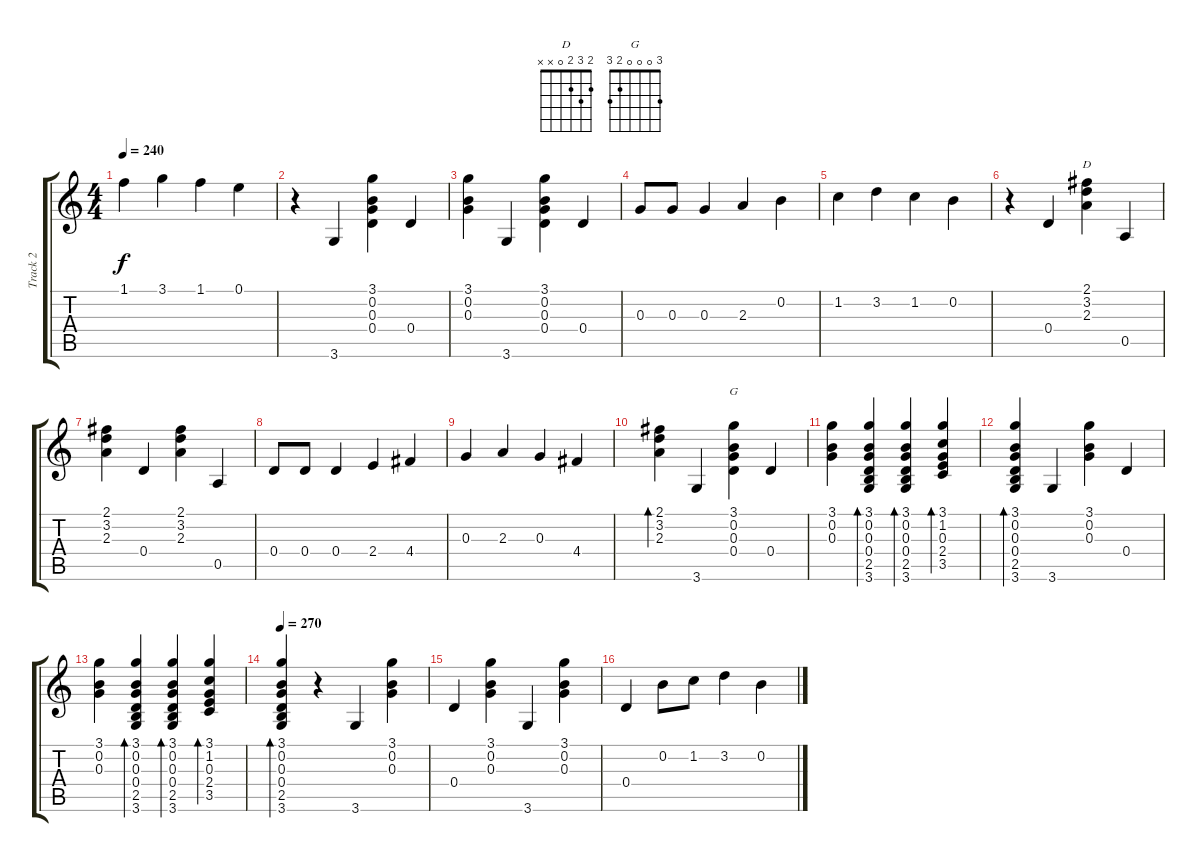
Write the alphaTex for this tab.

\track ("Track 2" "Track 2") {instrument acousticguitarsteel}
\staff {score tabs}
\tuning (E4 B3 G3 D3 A2 E2) {hide}
\chord ("D" 2 3 2 0 x x)
\chord ("G" 3 0 0 0 2 3)
\ts (4 4)
\tempo 240
\clef g2
\ks c
1.1.4{dy f} 3.1.4 1.1.4 0.1.4 |
r.4 3.6.4 (3.1 0.2 0.3 0.4).4 0.4.4 |
(3.1 0.2 0.3).4 3.6.4 (3.1 0.2 0.3 0.4).4 0.4.4 |
0.3.8 0.3.8 0.3.4 2.3.4 0.2.4 |
1.2.4 3.2.4 1.2.4 0.2.4 |
r.4 0.4.4 (2.1 3.2 2.3).4{ch "D"} 0.5.4 |
(2.1 3.2 2.3).4 0.4.4 (2.1 3.2 2.3).4 0.5.4 |
0.4.8 0.4.8 0.4.4 2.4.4 4.4.4 |
0.3.4 2.3.4 0.3.4 4.4.4 |
(2.1 3.2 2.3).4{bd 60} 3.6.4 (3.1 0.2 0.3 0.4).4{ch "G"} 0.4.4 |
(3.1 0.2 0.3).4 (3.1 0.2 0.3 0.4 2.5 3.6).4{bd 60} (3.1 0.2 0.3 0.4 2.5 3.6).4{bd 60} (3.1 1.2 0.3 2.4 3.5).4{bd 60} |
(3.1 0.2 0.3 0.4 2.5 3.6).4{bd 60} 3.6.4 (3.1 0.2 0.3).4 0.4.4 |
(3.1 0.2 0.3).4 (3.1 0.2 0.3 0.4 2.5 3.6).4{bd 60} (3.1 0.2 0.3 0.4 2.5 3.6).4{bd 60} (3.1 1.2 0.3 2.4 3.5).4{bd 60} |
\tempo 270
(3.1 0.2 0.3 0.4 2.5 3.6).4{bd 60} r.4 3.6.4 (3.1 0.2 0.3).4 |
0.4.4 (3.1 0.2 0.3).4 3.6.4 (3.1 0.2 0.3).4 |
0.4.4 0.2.8 1.2.8 3.2.4 0.2.4
